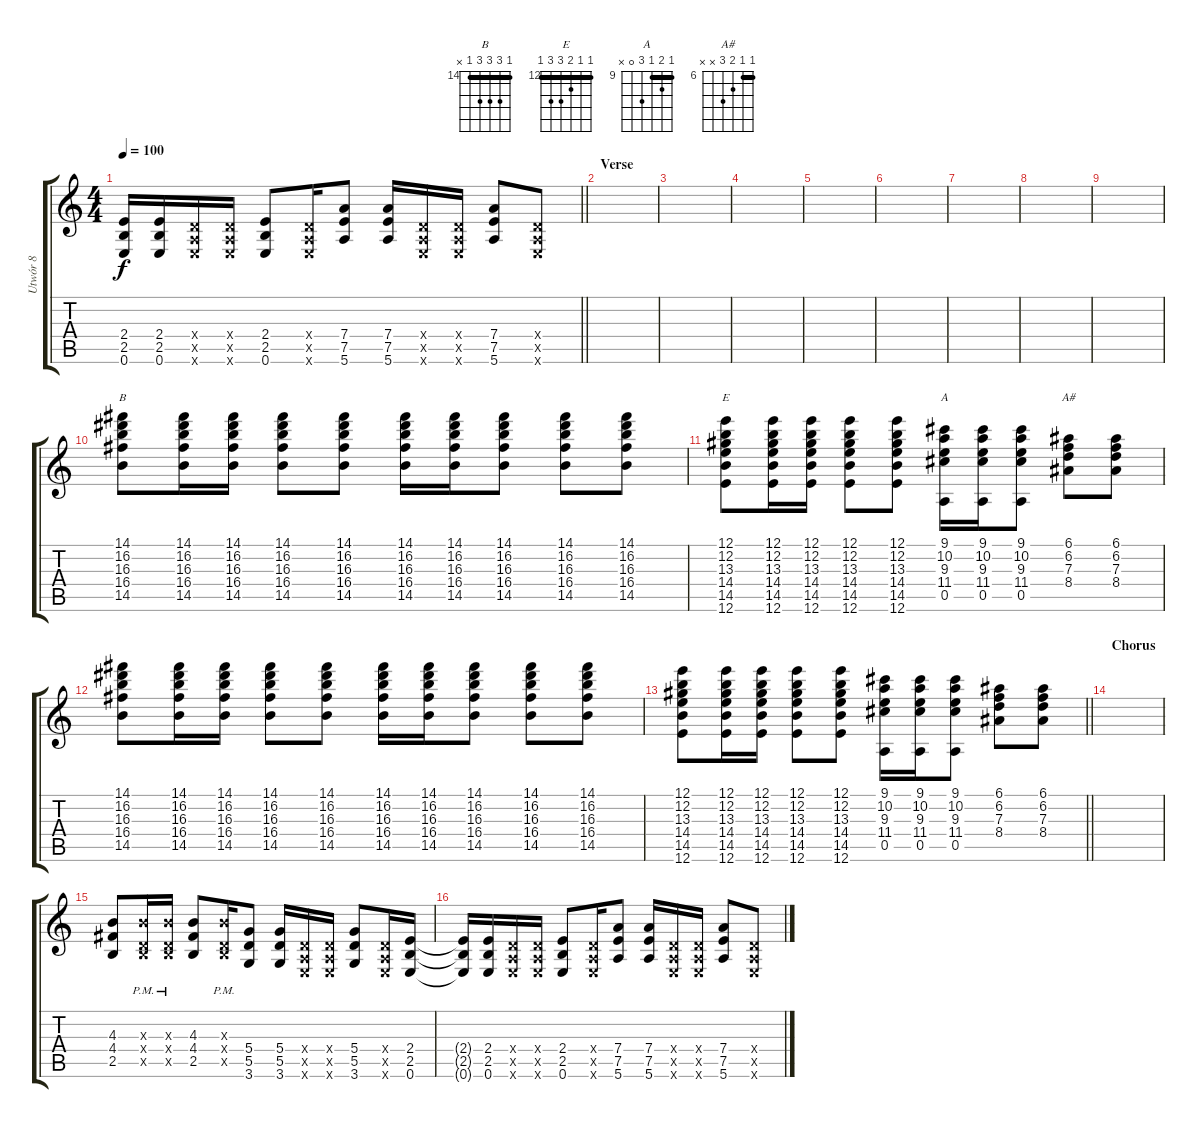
\track ("Utwór 8" "Utwór 8") {instrument acousticguitarsteel}
\staff {score tabs}
\tuning (E4 B3 G3 D3 A2 E2) {hide}
\chord ("B" 14 16 16 16 14 x) {firstfret 14 barre 14}
\chord ("E" 12 12 13 14 14 12) {firstfret 12 barre 12}
\chord ("A" 9 10 9 11 0 x) {firstfret 9 barre 9}
\chord ("A#" 6 6 7 8 x x) {firstfret 6 barre 6}
\ts (4 4)
\tempo 100
\clef g2
\barLineRight lightlight
\ks c
(2.4{t} 2.5{t} 0.6{t}).16{dy f} (2.4 2.5 0.6).16 (0.4{x} 0.5{x} 0.6{x}).16 (0.4{x} 0.5{x} 0.6{x}).16 (2.4 2.5 0.6).8 (0.4{x} 0.5{x} 0.6{x}).16 (7.4 7.5 5.6).8 (7.4 7.5 5.6).16 (0.4{x} 0.5{x} 0.6{x}).16 (0.4{x} 0.5{x} 0.6{x}).16 (7.4 7.5 5.6).8 (0.4{x} 0.5{x} 0.6{x}).8 |
\section ("" "Verse")
|
|
|
|
|
|
|
|
(14.1 16.2 16.3 16.4 14.5).8{ch "B" volume 1} (14.1 16.2 16.3 16.4 14.5).16 (14.1 16.2 16.3 16.4 14.5).16 (14.1 16.2 16.3 16.4 14.5).8 (14.1 16.2 16.3 16.4 14.5).8 (14.1 16.2 16.3 16.4 14.5).16 (14.1 16.2 16.3 16.4 14.5).16 (14.1 16.2 16.3 16.4 14.5).8 (14.1 16.2 16.3 16.4 14.5).8 (14.1 16.2 16.3 16.4 14.5).8 |
(12.1 12.2 13.3 14.4 14.5 12.6).8{ch "E"} (12.1 12.2 13.3 14.4 14.5 12.6).16 (12.1 12.2 13.3 14.4 14.5 12.6).16 (12.1 12.2 13.3 14.4 14.5 12.6).8 (12.1 12.2 13.3 14.4 14.5 12.6).8 (9.1 10.2 9.3 11.4 0.5).16{ch "A"} (9.1 10.2 9.3 11.4 0.5).16 (9.1 10.2 9.3 11.4 0.5).8 (6.1 6.2 7.3 8.4).8{ch "A#"} (6.1 6.2 7.3 8.4).8 |
(14.1 16.2 16.3 16.4 14.5).8 (14.1 16.2 16.3 16.4 14.5).16 (14.1 16.2 16.3 16.4 14.5).16 (14.1 16.2 16.3 16.4 14.5).8 (14.1 16.2 16.3 16.4 14.5).8 (14.1 16.2 16.3 16.4 14.5).16 (14.1 16.2 16.3 16.4 14.5).16 (14.1 16.2 16.3 16.4 14.5).8 (14.1 16.2 16.3 16.4 14.5).8 (14.1 16.2 16.3 16.4 14.5).8 |
\barLineRight lightlight
(12.1 12.2 13.3 14.4 14.5 12.6).8 (12.1 12.2 13.3 14.4 14.5 12.6).16 (12.1 12.2 13.3 14.4 14.5 12.6).16 (12.1 12.2 13.3 14.4 14.5 12.6).8 (12.1 12.2 13.3 14.4 14.5 12.6).8 (9.1 10.2 9.3 11.4 0.5).16 (9.1 10.2 9.3 11.4 0.5).16 (9.1 10.2 9.3 11.4 0.5).8 (6.1 6.2 7.3 8.4).8 (6.1 6.2 7.3 8.4).8 |
\section ("" "Chorus")
|
(4.3 4.4 2.5).8 (4.3{pm x} 0.4{x} 2.5{pm x}).16 (4.3{pm x} 0.4{x} 2.5{pm x}).16 (4.3 4.4 2.5).8 (4.3{pm x} 0.4{x} 2.5{pm x}).16 (5.4 5.5 3.6).8 (5.4 5.5 3.6).16 (0.4{x} 0.5{x} 0.6{x}).16 (0.4{x} 0.5{x} 0.6{x}).16 (5.4 5.5 3.6).8 (0.4{x} 0.5{x} 0.6{x}).16 (2.4 2.5 0.6).16 |
(2.4{t} 2.5{t} 0.6{t}).16 (2.4 2.5 0.6).16 (0.4{x} 0.5{x} 0.6{x}).16 (0.4{x} 0.5{x} 0.6{x}).16 (2.4 2.5 0.6).8 (0.4{x} 0.5{x} 0.6{x}).16 (7.4 7.5 5.6).8 (7.4 7.5 5.6).16 (0.4{x} 0.5{x} 0.6{x}).16 (0.4{x} 0.5{x} 0.6{x}).16 (7.4 7.5 5.6).8 (0.4{x} 0.5{x} 0.6{x}).8
